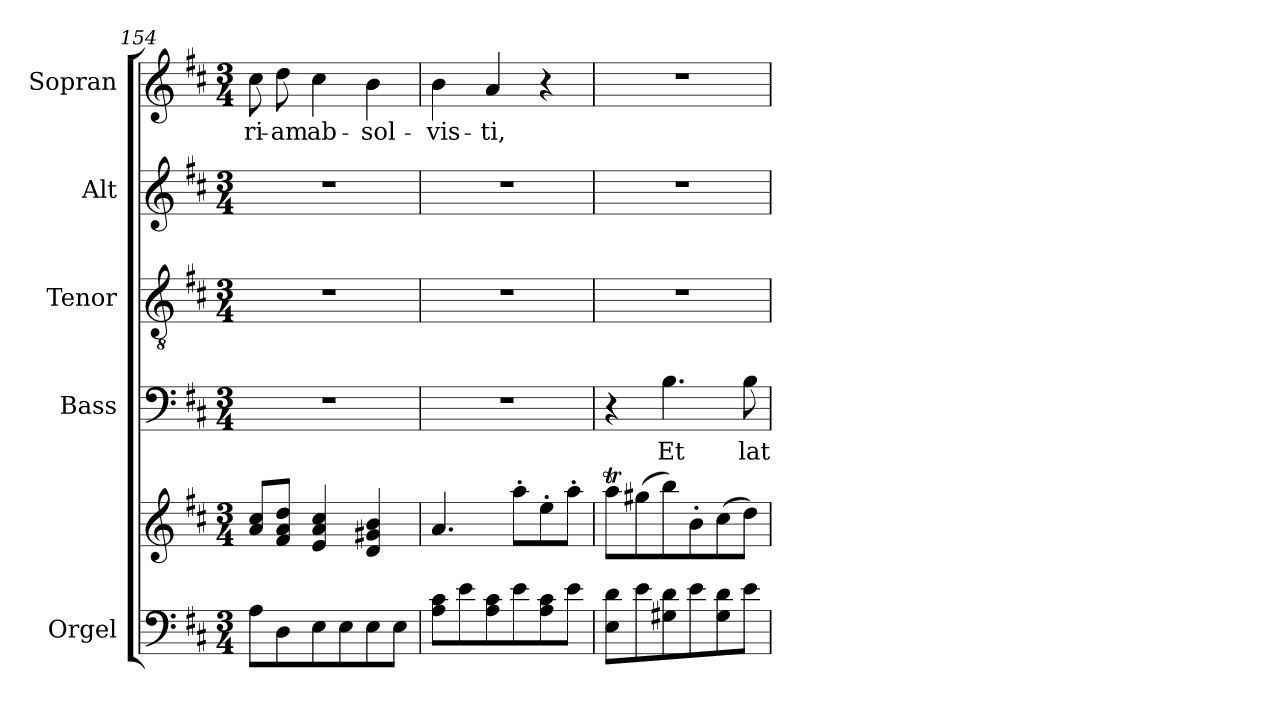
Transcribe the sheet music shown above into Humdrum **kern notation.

**kern	**kern	**kern	**text	**kern	**kern	**kern	**text
*part5	*part5	*part4	*part4	*part3	*part2	*part1	*part1
*staff6	*staff5	*staff4	*staff4	*staff3	*staff2	*staff1	*staff1
*I"Orgel	*	*I"Bass	*	*I"Tenor	*I"Alt	*I"Sopran	*
*I'Org.	*	*I'B.	*	*I'T.	*I'A.	*I'S.	*
*clefF4	*clefG2	*clefF4	*	*clefGv2	*clefG2	*clefG2	*
*k[f#c#]	*k[f#c#]	*k[f#c#]	*	*k[f#c#]	*k[f#c#]	*k[f#c#]	*
*D:	*D:	*D:	*	*D:	*D:	*D:	*
*M3/4	*M3/4	*M3/4	*	*M3/4	*M3/4	*M3/4	*
=154	=154	=154	=154	=154	=154	=154	=154
!	!	!	!	!	!	!	!LO:LY:b
8A\L	8a/ 8cc#/L	2.r	.	2.r	2.r	8cc#\	-ri-
!	!	!	!	!	!	!	!LO:LY:b
8D\	8f#/ 8a/ 8dd/J	.	.	.	.	8dd\	-am
!	!	!	!	!	!	!	!LO:LY:b
8E\	4e/ 4a/ 4cc#/	.	.	.	.	4cc#\	ab-
8E\	.	.	.	.	.	.	.
!	!	!	!	!	!	!	!LO:LY:b
8E\	4d/ 4g#X/ 4b/	.	.	.	.	4b\	-sol-
8E\J	.	.	.	.	.	.	.
=155	=155	=155	=155	=155	=155	=155	=155
!	!	!	!	!	!	!	!LO:LY:b
8A\ 8c#\L	4.a/	2.r	.	2.r	2.r	4b\	-vis-
8e\	.	.	.	.	.	.	.
!	!	!	!	!	!	!	!LO:LY:b
8A\ 8c#\	.	.	.	.	.	4a/	-ti,
8e\	8aa'>\L	.	.	.	.	.	.
8A\ 8c#\	8ee'>\	.	.	.	.	4r	.
8e\J	8aa'>\J	.	.	.	.	.	.
!!LO:LB:g=z
=156	=156	=156	=156	=156	=156	=156	=156
8E\ 8d\L	8aaT\L	4r	.	2.r	2.r	2.r	.
8e\	(>8gg#X\	.	.	.	.	.	.
!	!	!	!LO:LY:b	!	!	!	!
8G#X\ 8d\	8bb\)	4.B\	Et	.	.	.	.
8e\	8b'>\	.	.	.	.	.	.
8G#\ 8d\	(>8cc#\	.	.	.	.	.	.
!	!	!	!LO:LY:b	!	!	!	!
8e\J	8dd\J)	8B\	lat-	.	.	.	.
=	=	=	=	=	=	=	=
*-	*-	*-	*-	*-	*-	*-	*-
